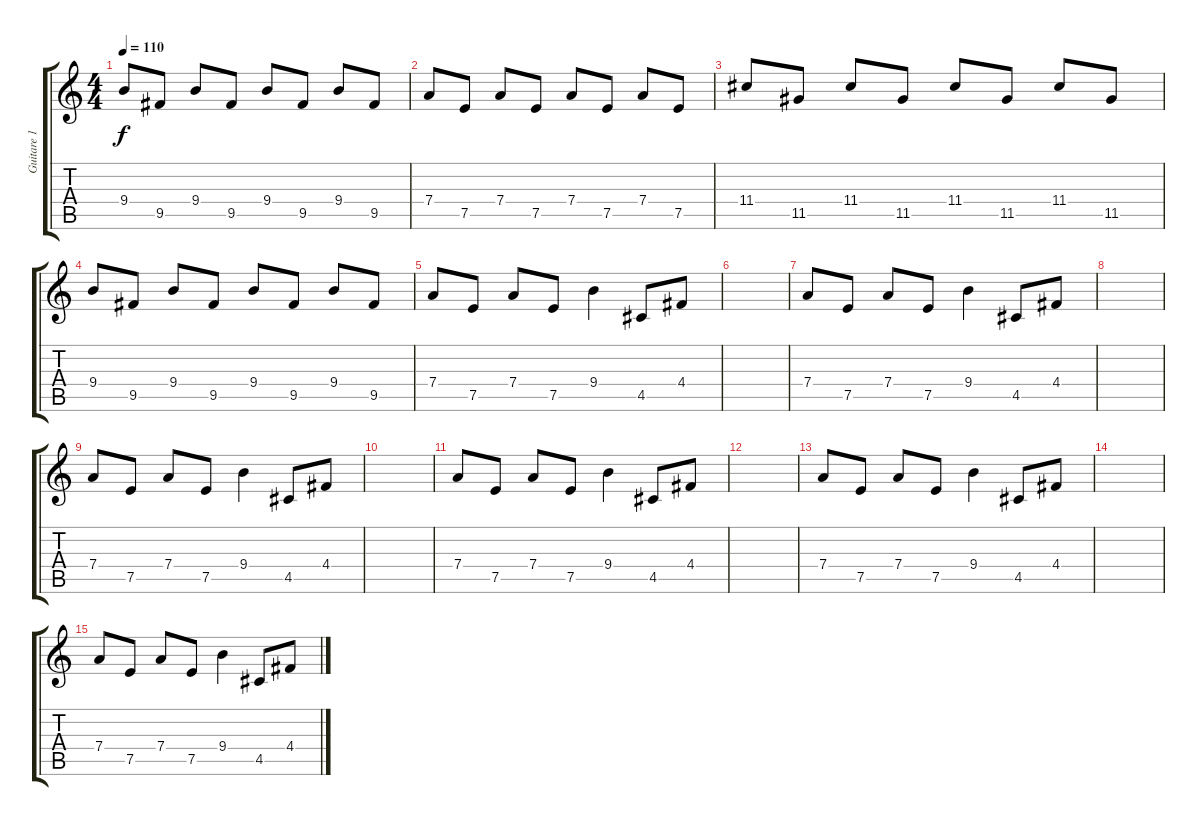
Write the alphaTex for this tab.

\track ("Guitare 1" "Guitare 1") {instrument electricguitarclean}
\staff {score tabs}
\tuning (E4 B3 G3 D3 A2 E2) {hide}
\ts (4 4)
\tempo 110
\clef g2
\ks c
9.4.8{dy f} 9.5.8 9.4.8 9.5.8 9.4.8 9.5.8 9.4.8 9.5.8 |
7.4.8 7.5.8 7.4.8 7.5.8 7.4.8 7.5.8 7.4.8 7.5.8 |
11.4.8 11.5.8 11.4.8 11.5.8 11.4.8 11.5.8 11.4.8 11.5.8 |
9.4.8 9.5.8 9.4.8 9.5.8 9.4.8 9.5.8 9.4.8 9.5.8 |
7.4.8 7.5.8 7.4.8 7.5.8 9.4.4 4.5.8 4.4.8 |
|
7.4.8 7.5.8 7.4.8 7.5.8 9.4.4 4.5.8 4.4.8 |
|
7.4.8 7.5.8 7.4.8 7.5.8 9.4.4 4.5.8 4.4.8 |
|
7.4.8 7.5.8 7.4.8 7.5.8 9.4.4 4.5.8 4.4.8 |
|
7.4.8 7.5.8 7.4.8 7.5.8 9.4.4 4.5.8 4.4.8 |
|
7.4.8 7.5.8 7.4.8 7.5.8 9.4.4 4.5.8 4.4.8
